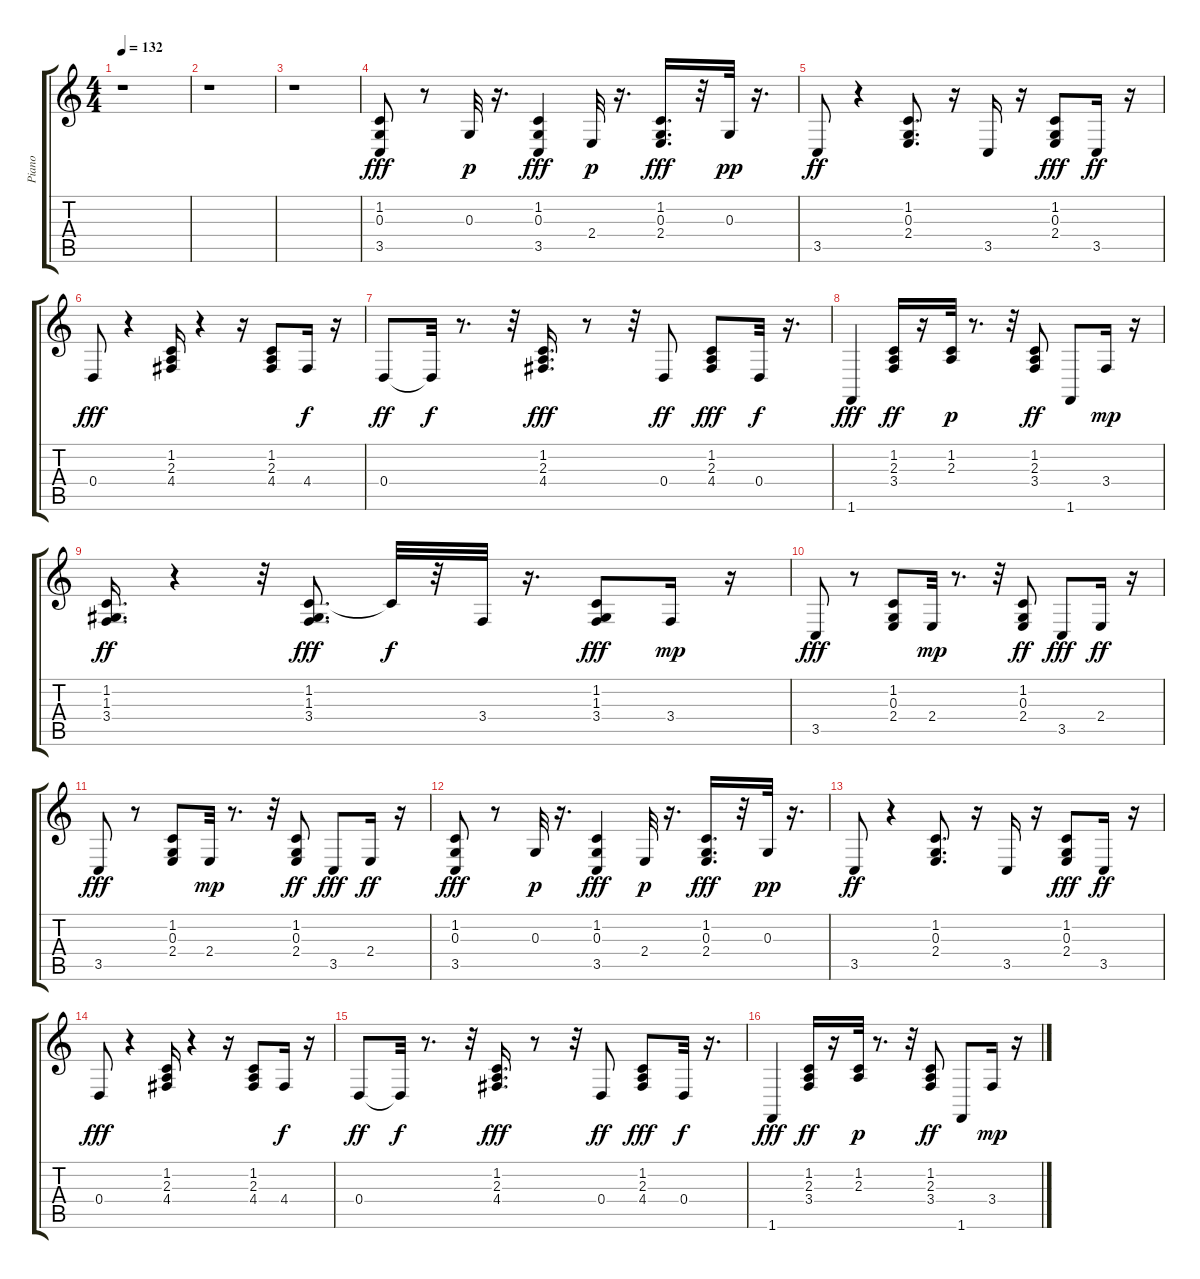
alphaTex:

\track ("Piano" "Piano") {instrument acousticgrandpiano}
\staff {score tabs}
\tuning (E4 B3 G3 D3 A2 E2) {hide}
\ts (4 4)
\tempo 132
\clef g2
\ks c
r.1{dy fff} |
r.1 |
r.1 |
(1.2 0.3 3.5).8 r.8 0.3.32{dy p} r.16{d} (1.2 0.3 3.5).4{dy fff} 2.4.32{dy p} r.16{d} (1.2 0.3 2.4).16{d dy fff} r.32 0.3.32{dy pp} r.16{d} |
3.5.8{dy ff} r.4 (1.2 0.3 2.4).8{d} r.16 3.5.16 r.16 (1.2 0.3 2.4).8{dy fff} 3.5.16{dy ff} r.16 |
0.4.8{dy fff} r.4 (1.2 2.3 4.4).16 r.4 r.16 (1.2 2.3 4.4).8 4.4.16{dy f} r.16 |
0.4.8{dy ff} 0.4{t}.32{dy f} r.8{d} r.32 (1.2 2.3 4.4).16{d dy fff} r.8 r.32 0.4.8{dy ff} (1.2 2.3 4.4).8{dy fff} 0.4.32{dy f} r.16{d} |
1.6.4{dy fff} (1.2 2.3 3.4).16{dy ff} r.16 (1.2 2.3).32{dy p} r.8{d} r.32 (1.2 2.3 3.4).8{dy ff} 1.6.8 3.4.16{dy mp} r.16 |
(1.2 1.3 3.4).16{d dy ff} r.4 r.32 (1.2 1.3 3.4).8{d dy fff} 1.2{t}.32{dy f} r.32 3.4.32 r.16{d} (1.2 1.3 3.4).8{dy fff} 3.4.16{dy mp} r.16 |
3.5.8{dy fff} r.8 (1.2 0.3 2.4).8 2.4.32{dy mp} r.8{d} r.32 (1.2 0.3 2.4).8{dy ff} 3.5.8{dy fff} 2.4.16{dy ff} r.16 |
3.5.8{dy fff} r.8 (1.2 0.3 2.4).8 2.4.32{dy mp} r.8{d} r.32 (1.2 0.3 2.4).8{dy ff} 3.5.8{dy fff} 2.4.16{dy ff} r.16 |
(1.2 0.3 3.5).8{dy fff} r.8 0.3.32{dy p} r.16{d} (1.2 0.3 3.5).4{dy fff} 2.4.32{dy p} r.16{d} (1.2 0.3 2.4).16{d dy fff} r.32 0.3.32{dy pp} r.16{d} |
3.5.8{dy ff} r.4 (1.2 0.3 2.4).8{d} r.16 3.5.16 r.16 (1.2 0.3 2.4).8{dy fff} 3.5.16{dy ff} r.16 |
0.4.8{dy fff} r.4 (1.2 2.3 4.4).16 r.4 r.16 (1.2 2.3 4.4).8 4.4.16{dy f} r.16 |
0.4.8{dy ff} 0.4{t}.32{dy f} r.8{d} r.32 (1.2 2.3 4.4).16{d dy fff} r.8 r.32 0.4.8{dy ff} (1.2 2.3 4.4).8{dy fff} 0.4.32{dy f} r.16{d} |
1.6.4{dy fff} (1.2 2.3 3.4).16{dy ff} r.16 (1.2 2.3).32{dy p} r.8{d} r.32 (1.2 2.3 3.4).8{dy ff} 1.6.8 3.4.16{dy mp} r.16
